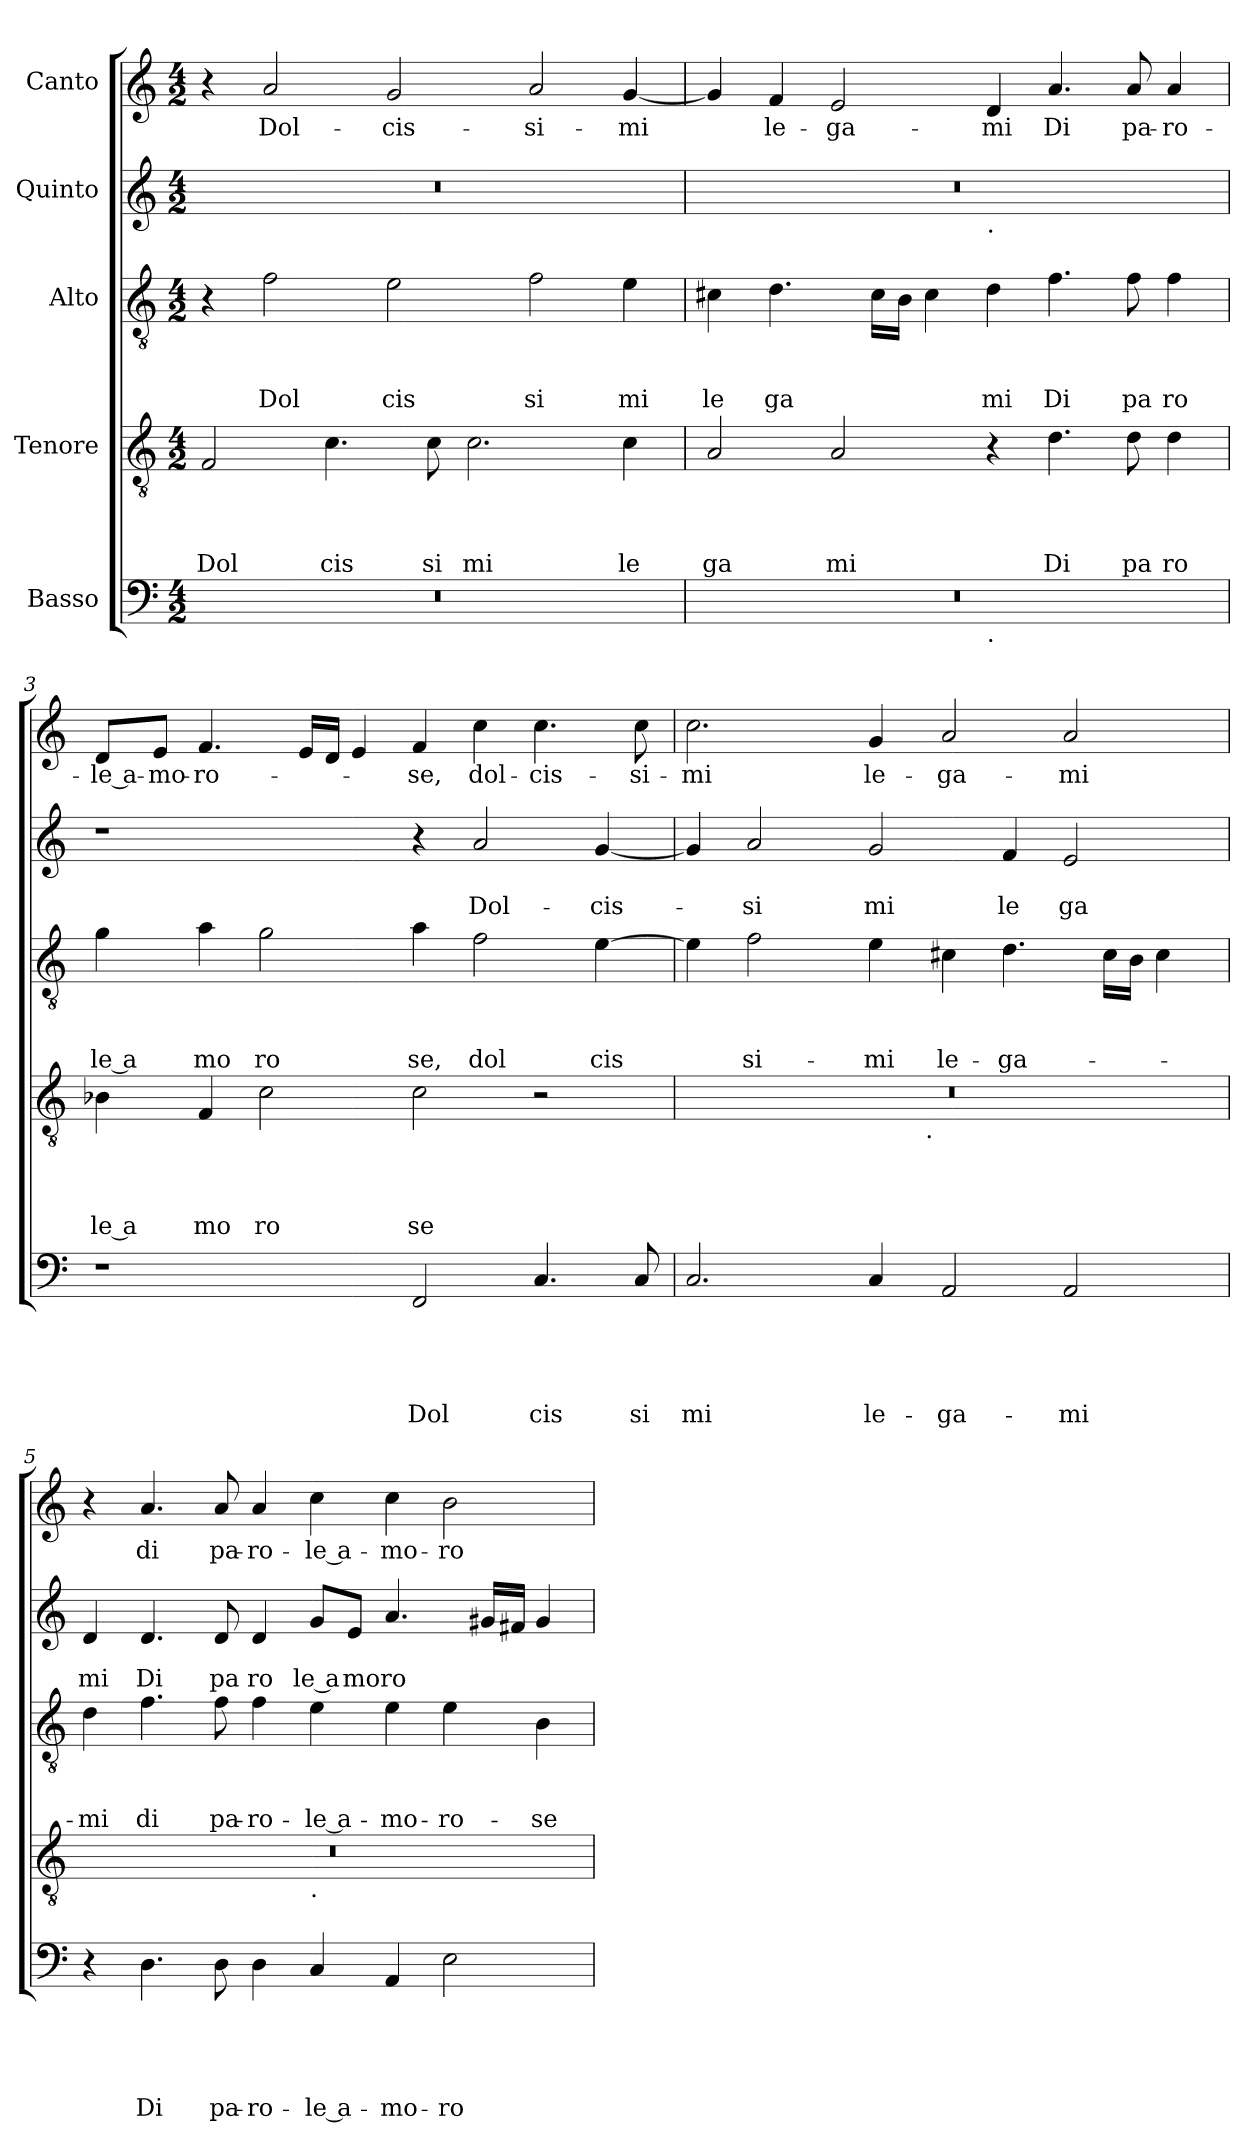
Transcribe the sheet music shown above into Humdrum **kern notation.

**kern	**text	**text	**text	**text	**text	**kern	**text	**text	**text	**text	**kern	**text	**text	**text	**kern	**text	**text	**kern	**text
*part5	*part5	*part5	*part5	*part5	*part5	*part4	*part4	*part4	*part4	*part4	*part3	*part3	*part3	*part3	*part2	*part2	*part2	*part1	*part1
*staff5	*staff5	*staff5	*staff5	*staff5	*staff5	*staff4	*staff4	*staff4	*staff4	*staff4	*staff3	*staff3	*staff3	*staff3	*staff2	*staff2	*staff2	*staff1	*staff1
*I"Basso	*	*	*	*	*	*I"Tenore	*	*	*	*	*I"Alto	*	*	*	*I"Quinto	*	*	*I"Canto	*
*clefF4	*	*	*	*	*	*clefGv2	*	*	*	*	*clefGv2	*	*	*	*clefG2	*	*	*clefG2	*
*k[]	*	*	*	*	*	*k[]	*	*	*	*	*k[]	*	*	*	*k[]	*	*	*k[]	*
*C:	*	*	*	*	*	*C:	*	*	*	*	*C:	*	*	*	*C:	*	*	*C:	*
*M4/2	*	*	*	*	*	*M4/2	*	*	*	*	*M4/2	*	*	*	*M4/2	*	*	*M4/2	*
=1	=1	=1	=1	=1	=1	=1	=1	=1	=1	=1	=1	=1	=1	=1	=1	=1	=1	=1	=1
!	!	!	!	!	!	!	!	!	!	!LO:LY:b	!	!	!	!	!	!	!	!	!
0r	.	.	.	.	.	2F/	.	.	.	Dol	4r	.	.	.	0r	.	.	4r	.
!	!	!	!	!	!	!	!	!	!	!	!	!	!	!LO:LY:b	!	!	!	!	!LO:LY:b
.	.	.	.	.	.	.	.	.	.	.	2f\	.	.	Dol	.	.	.	2a/	Dol-
!	!	!	!	!	!	!	!	!	!	!LO:LY:b	!	!	!	!	!	!	!	!	!
.	.	.	.	.	.	4.c\	.	.	.	cis	.	.	.	.	.	.	.	.	.
!	!	!	!	!	!	!	!	!	!	!	!	!	!	!LO:LY:b	!	!	!	!	!LO:LY:b
.	.	.	.	.	.	.	.	.	.	.	2e\	.	.	cis	.	.	.	2g/	-cis-
!	!	!	!	!	!	!	!	!	!	!LO:LY:b	!	!	!	!	!	!	!	!	!
.	.	.	.	.	.	8c\	.	.	.	si	.	.	.	.	.	.	.	.	.
!	!	!	!	!	!	!	!	!	!	!LO:LY:b	!	!	!	!	!	!	!	!	!
.	.	.	.	.	.	2.c\	.	.	.	mi	.	.	.	.	.	.	.	.	.
!	!	!	!	!	!	!	!	!	!	!	!	!	!	!LO:LY:b	!	!	!	!	!LO:LY:b
.	.	.	.	.	.	.	.	.	.	.	2f\	.	.	si	.	.	.	2a/	-si-
!	!	!	!	!	!	!	!	!	!	!LO:LY:b	!	!	!	!LO:LY:b	!	!	!	!	!LO:LY:b
.	.	.	.	.	.	4c\	.	.	.	le	4e\	.	.	mi	.	.	.	[<4g/	-mi
=2	=2	=2	=2	=2	=2	=2	=2	=2	=2	=2	=2	=2	=2	=2	=2	=2	=2	=2	=2
!	!	!	!	!	!	!	!	!	!	!LO:LY:b	!	!	!	!LO:LY:b	!	!	!	!	!
*^	*	*	*	*	*	*	*	*	*	*	*	*	*	*	*^	*	*	*	*
0r	1ryy	.	.	.	.	.	2A/	.	.	.	ga	4c#X\	.	.	le	0r	1ryy	.	.	4g/]	.
!	!	!	!	!	!	!	!	!	!	!	!	!	!	!	!LO:LY:b	!	!	!	!	!	!LO:LY:b
.	.	.	.	.	.	.	.	.	.	.	.	4.d\	.	.	ga	.	.	.	.	4f/	le-
!	!	!	!	!	!	!	!	!	!	!	!LO:LY:b	!	!	!	!	!	!	!	!	!	!LO:LY:b
.	.	.	.	.	.	.	2A/	.	.	.	mi	.	.	.	.	.	.	.	.	2e/	-ga-
.	.	.	.	.	.	.	.	.	.	.	.	16c#\LL	.	.	.	.	.	.	.	.	.
.	.	.	.	.	.	.	.	.	.	.	.	16B\JJ	.	.	.	.	.	.	.	.	.
.	.	.	.	.	.	.	.	.	.	.	.	4c#\	.	.	.	.	.	.	.	.	.
!	!	!	!	!	!	!	!	!	!	!	!	!	!	!	!	!	!LO:TX:b:t=.	!	!	!	!
!	!LO:TX:b:t=.	!	!	!	!	!	!	!	!	!	!	!	!	!	!	!	!	!	!	!	!
!	!	!	!	!	!	!	!	!	!	!	!	!	!	!	!LO:LY:b	!	!	!	!	!	!LO:LY:b
.	1ryy	.	.	.	.	.	4r	.	.	.	.	4d\	.	.	mi	.	1ryy	.	.	4d/	-mi
!	!	!	!	!	!	!	!	!	!	!	!LO:LY:b	!	!	!	!LO:LY:b	!	!	!	!	!	!LO:LY:b
.	.	.	.	.	.	.	4.d\	.	.	.	Di	4.f\	.	.	Di	.	.	.	.	4.a/	Di
!	!	!	!	!	!	!	!	!	!	!	!LO:LY:b	!	!	!	!LO:LY:b	!	!	!	!	!	!LO:LY:b
.	.	.	.	.	.	.	8d\	.	.	.	pa	8f\	.	.	pa	.	.	.	.	8a/	pa-
!	!	!	!	!	!	!	!	!	!	!	!LO:LY:b	!	!	!	!LO:LY:b	!	!	!	!	!	!LO:LY:b
.	.	.	.	.	.	.	4d\	.	.	.	ro	4f\	.	.	ro	.	.	.	.	4a/	-ro-
=3	=3	=3	=3	=3	=3	=3	=3	=3	=3	=3	=3	=3	=3	=3	=3	=3	=3	=3	=3	=3	=3
!	!	!	!	!	!	!	!	!	!	!	!LO:LY:b:rj	!	!	!	!LO:LY:b:rj	!	!	!	!	!	!LO:LY:b:rj
*v	*v	*	*	*	*	*	*	*	*	*	*	*	*	*	*	*v	*v	*	*	*	*
1r	.	.	.	.	.	4B-X\	.	.	.	le a	4g\	.	.	le a	1r	.	.	8d/L	-le a-
!	!	!	!	!	!	!	!	!	!	!	!	!	!	!	!	!	!	!	!LO:LY:b
.	.	.	.	.	.	.	.	.	.	.	.	.	.	.	.	.	.	8e/J	-mo-
!	!	!	!	!	!	!	!	!	!	!LO:LY:b	!	!	!	!LO:LY:b	!	!	!	!	!LO:LY:b
.	.	.	.	.	.	4F/	.	.	.	mo	4a\	.	.	mo	.	.	.	4.f/	-ro-
!	!	!	!	!	!	!	!	!	!	!LO:LY:b	!	!	!	!LO:LY:b	!	!	!	!	!
.	.	.	.	.	.	2c\	.	.	.	ro	2g\	.	.	ro	.	.	.	.	.
.	.	.	.	.	.	.	.	.	.	.	.	.	.	.	.	.	.	16e/LL	.
.	.	.	.	.	.	.	.	.	.	.	.	.	.	.	.	.	.	16d/JJ	.
.	.	.	.	.	.	.	.	.	.	.	.	.	.	.	.	.	.	4e/	.
!	!	!	!	!	!LO:LY:b	!	!	!	!	!LO:LY:b	!	!	!	!LO:LY:b	!	!	!	!	!LO:LY:b
2FF/	.	.	.	.	Dol	2c\	.	.	.	se	4a\	.	.	se,	4r	.	.	4f/	-se,
!	!	!	!	!	!	!	!	!	!	!	!	!	!	!LO:LY:b	!	!	!LO:LY:b	!	!LO:LY:b
.	.	.	.	.	.	.	.	.	.	.	2f\	.	.	dol	2a/	.	Dol-	4cc\	dol-
!	!	!	!	!	!LO:LY:b	!	!	!	!	!	!	!	!	!	!	!	!	!	!LO:LY:b
4.C/	.	.	.	.	cis	2r	.	.	.	.	.	.	.	.	.	.	.	4.cc\	-cis-
!	!	!	!	!	!	!	!	!	!	!	!	!	!	!LO:LY:b	!	!	!LO:LY:b	!	!
.	.	.	.	.	.	.	.	.	.	.	[<4e\	.	.	cis	[<4g/	.	-cis-	.	.
!	!	!	!	!	!LO:LY:b	!	!	!	!	!	!	!	!	!	!	!	!	!	!LO:LY:b
8C/	.	.	.	.	si	.	.	.	.	.	.	.	.	.	.	.	.	8cc\	-si-
!!LO:LB:g=z
=4	=4	=4	=4	=4	=4	=4	=4	=4	=4	=4	=4	=4	=4	=4	=4	=4	=4	=4	=4
!	!	!	!	!	!LO:LY:b	!	!	!	!	!	!	!	!	!	!	!	!	!	!LO:LY:b
*	*	*	*	*	*	*^	*	*	*	*	*	*	*	*	*	*	*	*	*
2.C/	.	.	.	.	mi	0r	2ryy	.	.	.	.	4e\]	.	.	.	4g/]	.	.	2.cc\	-mi
!	!	!	!	!	!	!	!	!	!	!	!	!	!	!	!LO:LY:b	!	!	!LO:LY:b	!	!
.	.	.	.	.	.	.	.	.	.	.	.	2f\	.	.	si-	2a/	.	-si	.	.
.	.	.	.	.	.	.	4...ryy	.	.	.	.	.	.	.	.	.	.	.	.	.
!	!	!	!	!	!LO:LY:b	!	!	!	!	!	!	!	!	!	!LO:LY:b	!	!	!LO:LY:b	!	!LO:LY:b
4C/	.	.	.	.	le-	.	.	.	.	.	.	4e\	.	.	-mi	2g/	.	mi	4g/	le-
!	!	!	!	!	!	!	!LO:TX:b:t=.	!	!	!	!	!	!	!	!	!	!	!	!	!
.	.	.	.	.	.	.	1ryy	.	.	.	.	.	.	.	.	.	.	.	.	.
!	!	!	!	!	!LO:LY:b	!	!	!	!	!	!	!	!	!	!LO:LY:b	!	!	!	!	!LO:LY:b
2AA/	.	.	.	.	-ga-	.	.	.	.	.	.	4c#X\	.	.	le-	.	.	.	2a/	-ga-
!	!	!	!	!	!	!	!	!	!	!	!	!	!	!	!LO:LY:b	!	!	!LO:LY:b	!	!
.	.	.	.	.	.	.	.	.	.	.	.	4.d\	.	.	-ga-	4f/	.	le	.	.
!	!	!	!	!	!LO:LY:b	!	!	!	!	!	!	!	!	!	!	!	!	!LO:LY:b	!	!LO:LY:b
2AA/	.	.	.	.	-mi	.	.	.	.	.	.	.	.	.	.	2e/	.	ga	2a/	-mi
.	.	.	.	.	.	.	.	.	.	.	.	16c#\LL	.	.	.	.	.	.	.	.
.	.	.	.	.	.	.	.	.	.	.	.	16B\JJ	.	.	.	.	.	.	.	.
.	.	.	.	.	.	.	.	.	.	.	.	4c#\	.	.	.	.	.	.	.	.
.	.	.	.	.	.	.	32ryy	.	.	.	.	.	.	.	.	.	.	.	.	.
=5	=5	=5	=5	=5	=5	=5	=5	=5	=5	=5	=5	=5	=5	=5	=5	=5	=5	=5	=5	=5
!	!	!	!	!	!	!	!	!	!	!	!	!	!	!	!LO:LY:b	!	!	!LO:LY:b	!	!
4r	.	.	.	.	.	0r	1ryy	.	.	.	.	4d\	.	.	-mi	4d/	.	mi	4r	.
!	!	!	!	!	!LO:LY:b	!	!	!	!	!	!	!	!	!	!LO:LY:b	!	!	!LO:LY:b	!	!LO:LY:b
4.D\	.	.	.	.	Di	.	.	.	.	.	.	4.f\	.	.	di	4.d/	.	Di	4.a/	di
!	!	!	!	!	!LO:LY:b	!	!	!	!	!	!	!	!	!	!LO:LY:b	!	!	!LO:LY:b	!	!LO:LY:b
8D\	.	.	.	.	pa-	.	.	.	.	.	.	8f\	.	.	pa-	8d/	.	pa	8a/	pa-
!	!	!	!	!	!LO:LY:b	!	!	!	!	!	!	!	!	!	!LO:LY:b	!	!	!LO:LY:b	!	!LO:LY:b
4D\	.	.	.	.	-ro-	.	.	.	.	.	.	4f\	.	.	-ro-	4d/	.	ro	4a/	-ro-
!	!	!	!	!	!	!	!LO:TX:b:t=.	!	!	!	!	!	!	!	!	!	!	!	!	!
!	!	!	!	!	!LO:LY:b:rj	!	!	!	!	!	!	!	!	!	!LO:LY:b:rj	!	!	!LO:LY:b:rj	!	!LO:LY:b:rj
4C/	.	.	.	.	-le a-	.	1ryy	.	.	.	.	4e\	.	.	-le a-	8g/L	.	le a	4cc\	-le a-
!	!	!	!	!	!	!	!	!	!	!	!	!	!	!	!	!	!	!LO:LY:b	!	!
.	.	.	.	.	.	.	.	.	.	.	.	.	.	.	.	8e/J	.	mo	.	.
!	!	!	!	!	!LO:LY:b	!	!	!	!	!	!	!	!	!	!LO:LY:b	!	!	!LO:LY:b	!	!LO:LY:b
4AA/	.	.	.	.	-mo-	.	.	.	.	.	.	4e\	.	.	-mo-	4.a/	.	ro	4cc\	-mo-
!	!	!	!	!	!LO:LY:b	!	!	!	!	!	!	!	!	!	!LO:LY:b	!	!	!	!	!LO:LY:b
2E\	.	.	.	.	-ro-	.	.	.	.	.	.	4e\	.	.	-ro-	.	.	.	2b\	-ro-
.	.	.	.	.	.	.	.	.	.	.	.	.	.	.	.	16g#X/LL	.	.	.	.
.	.	.	.	.	.	.	.	.	.	.	.	.	.	.	.	16f#X/JJ	.	.	.	.
!	!	!	!	!	!	!	!	!	!	!	!	!	!	!	!LO:LY:b	!	!	!	!	!
.	.	.	.	.	.	.	.	.	.	.	.	4B\	.	.	-se	4g#/	.	.	.	.
*	*	*	*	*	*	*v	*v	*	*	*	*	*	*	*	*	*	*	*	*	*
=	=	=	=	=	=	=	=	=	=	=	=	=	=	=	=	=	=	=	=
*-	*-	*-	*-	*-	*-	*-	*-	*-	*-	*-	*-	*-	*-	*-	*-	*-	*-	*-	*-
